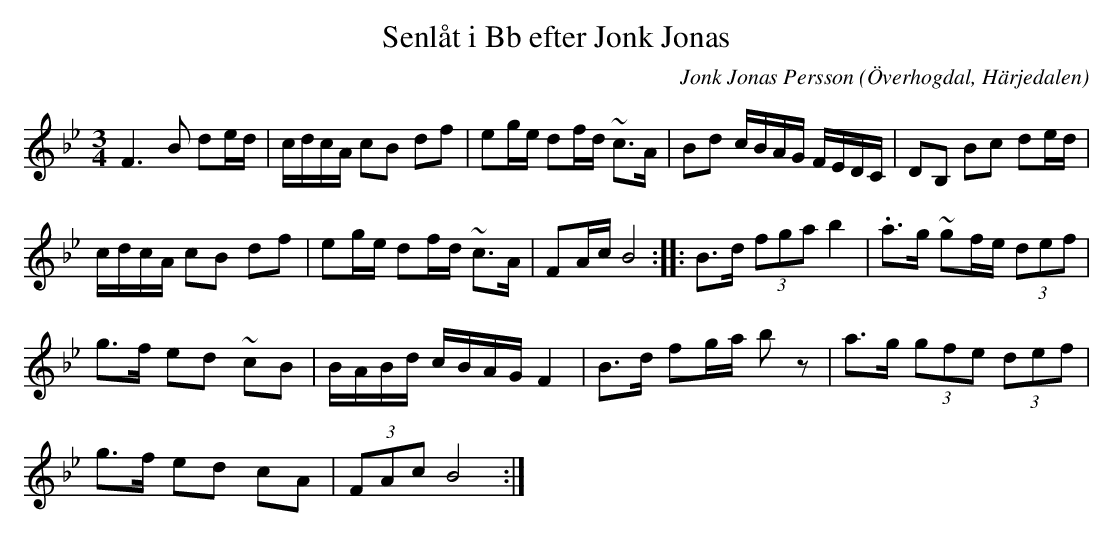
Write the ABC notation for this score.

X:1
T:Senlåt i Bb efter Jonk Jonas
O:Överhogdal, Härjedalen
M:3/4
C:Jonk Jonas Persson
K:Bb
F2> B2 de/d/ | c/2d/2c/2A/2 cB df | eg/2e/2 df/2d/2 ~c>A | Bd c/2B/2A/2G/2 F/2E/2D/2C/2 | DB, Bc de/2d/2 |
 c/2d/2c/2A/2 cB df | eg/2e/2 df/2d/2 ~c>A | FA/2c/2 B4 :: B>d (3fga b2 | .a>g ~gf/2e/2 (3def |
g>f ed ~cB | B/2A/2B/2d/2 c/2B/2A/2G/2 F2 | B>d fg/2a/2 b z | a>g (3gfe (3def |
g>f ed cA | (3FAc B4 :|
